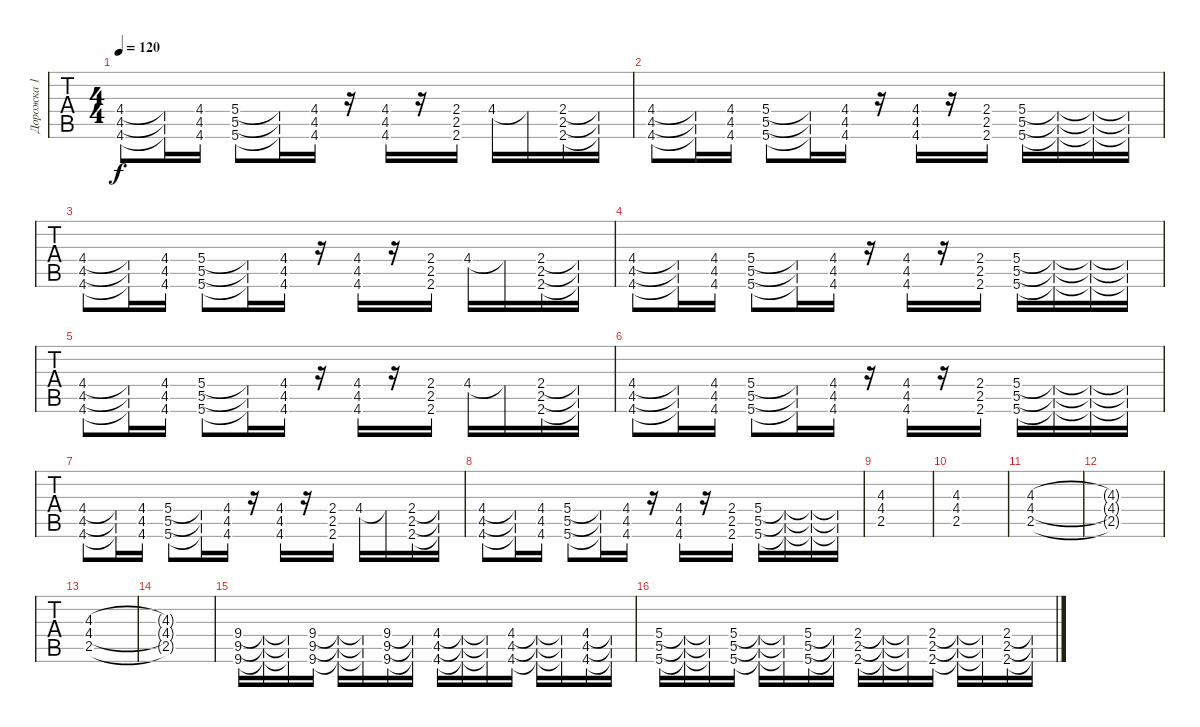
\track ("Дорожка 1" "Дорожка 1") {instrument distortionguitar}
\staff {tabs}
\tuning (D4 A3 F3 C3 G2 C2) {hide}
\ts (4 4)
\tempo 120
\clef g2
\ks c
(4.4 4.5 4.6).8{dy f} (4.4{t} 4.5{t} 4.6{t}).16 (4.4 4.5 4.6).16 (5.4 5.5 5.6).8 (5.4{t} 5.5{t} 5.6{t}).16 (4.4 4.5 4.6).16 r.16 (4.4 4.5 4.6).16 r.16 (2.4 2.5 2.6).16 4.4.16 4.4{t}.16 (2.4 2.5 2.6).16 (2.4{t} 2.5{t} 2.6{t}).16 |
(4.4 4.5 4.6).8 (4.4{t} 4.5{t} 4.6{t}).16 (4.4 4.5 4.6).16 (5.4 5.5 5.6).8 (5.4{t} 5.5{t} 5.6{t}).16 (4.4 4.5 4.6).16 r.16 (4.4 4.5 4.6).16 r.16 (2.4 2.5 2.6).16 (5.4 5.5 5.6).16 (5.4{t} 5.5{t} 5.6{t}).16 (5.4{t} 5.5{t} 5.6{t}).16 (5.4{t} 5.5{t} 5.6{t}).16 |
(4.4 4.5 4.6).8 (4.4{t} 4.5{t} 4.6{t}).16 (4.4 4.5 4.6).16 (5.4 5.5 5.6).8 (5.4{t} 5.5{t} 5.6{t}).16 (4.4 4.5 4.6).16 r.16 (4.4 4.5 4.6).16 r.16 (2.4 2.5 2.6).16 4.4.16 4.4{t}.16 (2.4 2.5 2.6).16 (2.4{t} 2.5{t} 2.6{t}).16 |
(4.4 4.5 4.6).8 (4.4{t} 4.5{t} 4.6{t}).16 (4.4 4.5 4.6).16 (5.4 5.5 5.6).8 (5.4{t} 5.5{t} 5.6{t}).16 (4.4 4.5 4.6).16 r.16 (4.4 4.5 4.6).16 r.16 (2.4 2.5 2.6).16 (5.4 5.5 5.6).16 (5.4{t} 5.5{t} 5.6{t}).16 (5.4{t} 5.5{t} 5.6{t}).16 (5.4{t} 5.5{t} 5.6{t}).16 |
(4.4 4.5 4.6).8 (4.4{t} 4.5{t} 4.6{t}).16 (4.4 4.5 4.6).16 (5.4 5.5 5.6).8 (5.4{t} 5.5{t} 5.6{t}).16 (4.4 4.5 4.6).16 r.16 (4.4 4.5 4.6).16 r.16 (2.4 2.5 2.6).16 4.4.16 4.4{t}.16 (2.4 2.5 2.6).16 (2.4{t} 2.5{t} 2.6{t}).16 |
(4.4 4.5 4.6).8 (4.4{t} 4.5{t} 4.6{t}).16 (4.4 4.5 4.6).16 (5.4 5.5 5.6).8 (5.4{t} 5.5{t} 5.6{t}).16 (4.4 4.5 4.6).16 r.16 (4.4 4.5 4.6).16 r.16 (2.4 2.5 2.6).16 (5.4 5.5 5.6).16 (5.4{t} 5.5{t} 5.6{t}).16 (5.4{t} 5.5{t} 5.6{t}).16 (5.4{t} 5.5{t} 5.6{t}).16 |
(4.4 4.5 4.6).8 (4.4{t} 4.5{t} 4.6{t}).16 (4.4 4.5 4.6).16 (5.4 5.5 5.6).8 (5.4{t} 5.5{t} 5.6{t}).16 (4.4 4.5 4.6).16 r.16 (4.4 4.5 4.6).16 r.16 (2.4 2.5 2.6).16 4.4.16 4.4{t}.16 (2.4 2.5 2.6).16 (2.4{t} 2.5{t} 2.6{t}).16 |
(4.4 4.5 4.6).8 (4.4{t} 4.5{t} 4.6{t}).16 (4.4 4.5 4.6).16 (5.4 5.5 5.6).8 (5.4{t} 5.5{t} 5.6{t}).16 (4.4 4.5 4.6).16 r.16 (4.4 4.5 4.6).16 r.16 (2.4 2.5 2.6).16 (5.4 5.5 5.6).16 (5.4{t} 5.5{t} 5.6{t}).16 (5.4{t} 5.5{t} 5.6{t}).16 (5.4{t} 5.5{t} 5.6{t}).16 |
(4.3 4.4 2.5).1 |
(4.3 4.4 2.5).1 |
(4.3 4.4 2.5).1 |
(4.3{t} 4.4{t} 2.5{t}).1 |
(4.3 4.4 2.5).1 |
(4.3{t} 4.4{t} 2.5{t}).1 |
(9.4 9.5 9.6).16 (9.4{t} 9.5{t} 9.6{t}).16 (9.4{t} 9.5{t} 9.6{t}).16 (9.4 9.5 9.6).16 (9.4{t} 9.5{t} 9.6{t}).16 (9.4{t} 9.5{t} 9.6{t}).16 (9.4 9.5 9.6).16 (9.4{t} 9.5{t} 9.6{t}).16 (4.4 4.5 4.6).16 (4.4{t} 4.5{t} 4.6{t}).16 (4.4{t} 4.5{t} 4.6{t}).16 (4.4 4.5 4.6).16 (4.4{t} 4.5{t} 4.6{t}).16 (4.4{t} 4.5{t} 4.6{t}).16 (4.4 4.5 4.6).16 (4.4{t} 4.5{t} 4.6{t}).16 |
(5.4 5.5 5.6).16 (5.4{t} 5.5{t} 5.6{t}).16 (5.4{t} 5.5{t} 5.6{t}).16 (5.4 5.5 5.6).16 (5.4{t} 5.5{t} 5.6{t}).16 (5.4{t} 5.5{t} 5.6{t}).16 (5.4 5.5 5.6).16 (5.4{t} 5.5{t} 5.6{t}).16 (2.4 2.5 2.6).16 (2.4{t} 2.5{t} 2.6{t}).16 (2.4{t} 2.5{t} 2.6{t}).16 (2.4 2.5 2.6).16 (2.4{t} 2.5{t} 2.6{t}).16 (2.4{t} 2.5{t} 2.6{t}).16 (2.4 2.5 2.6).16 (2.4{t} 2.5{t} 2.6{t}).16
